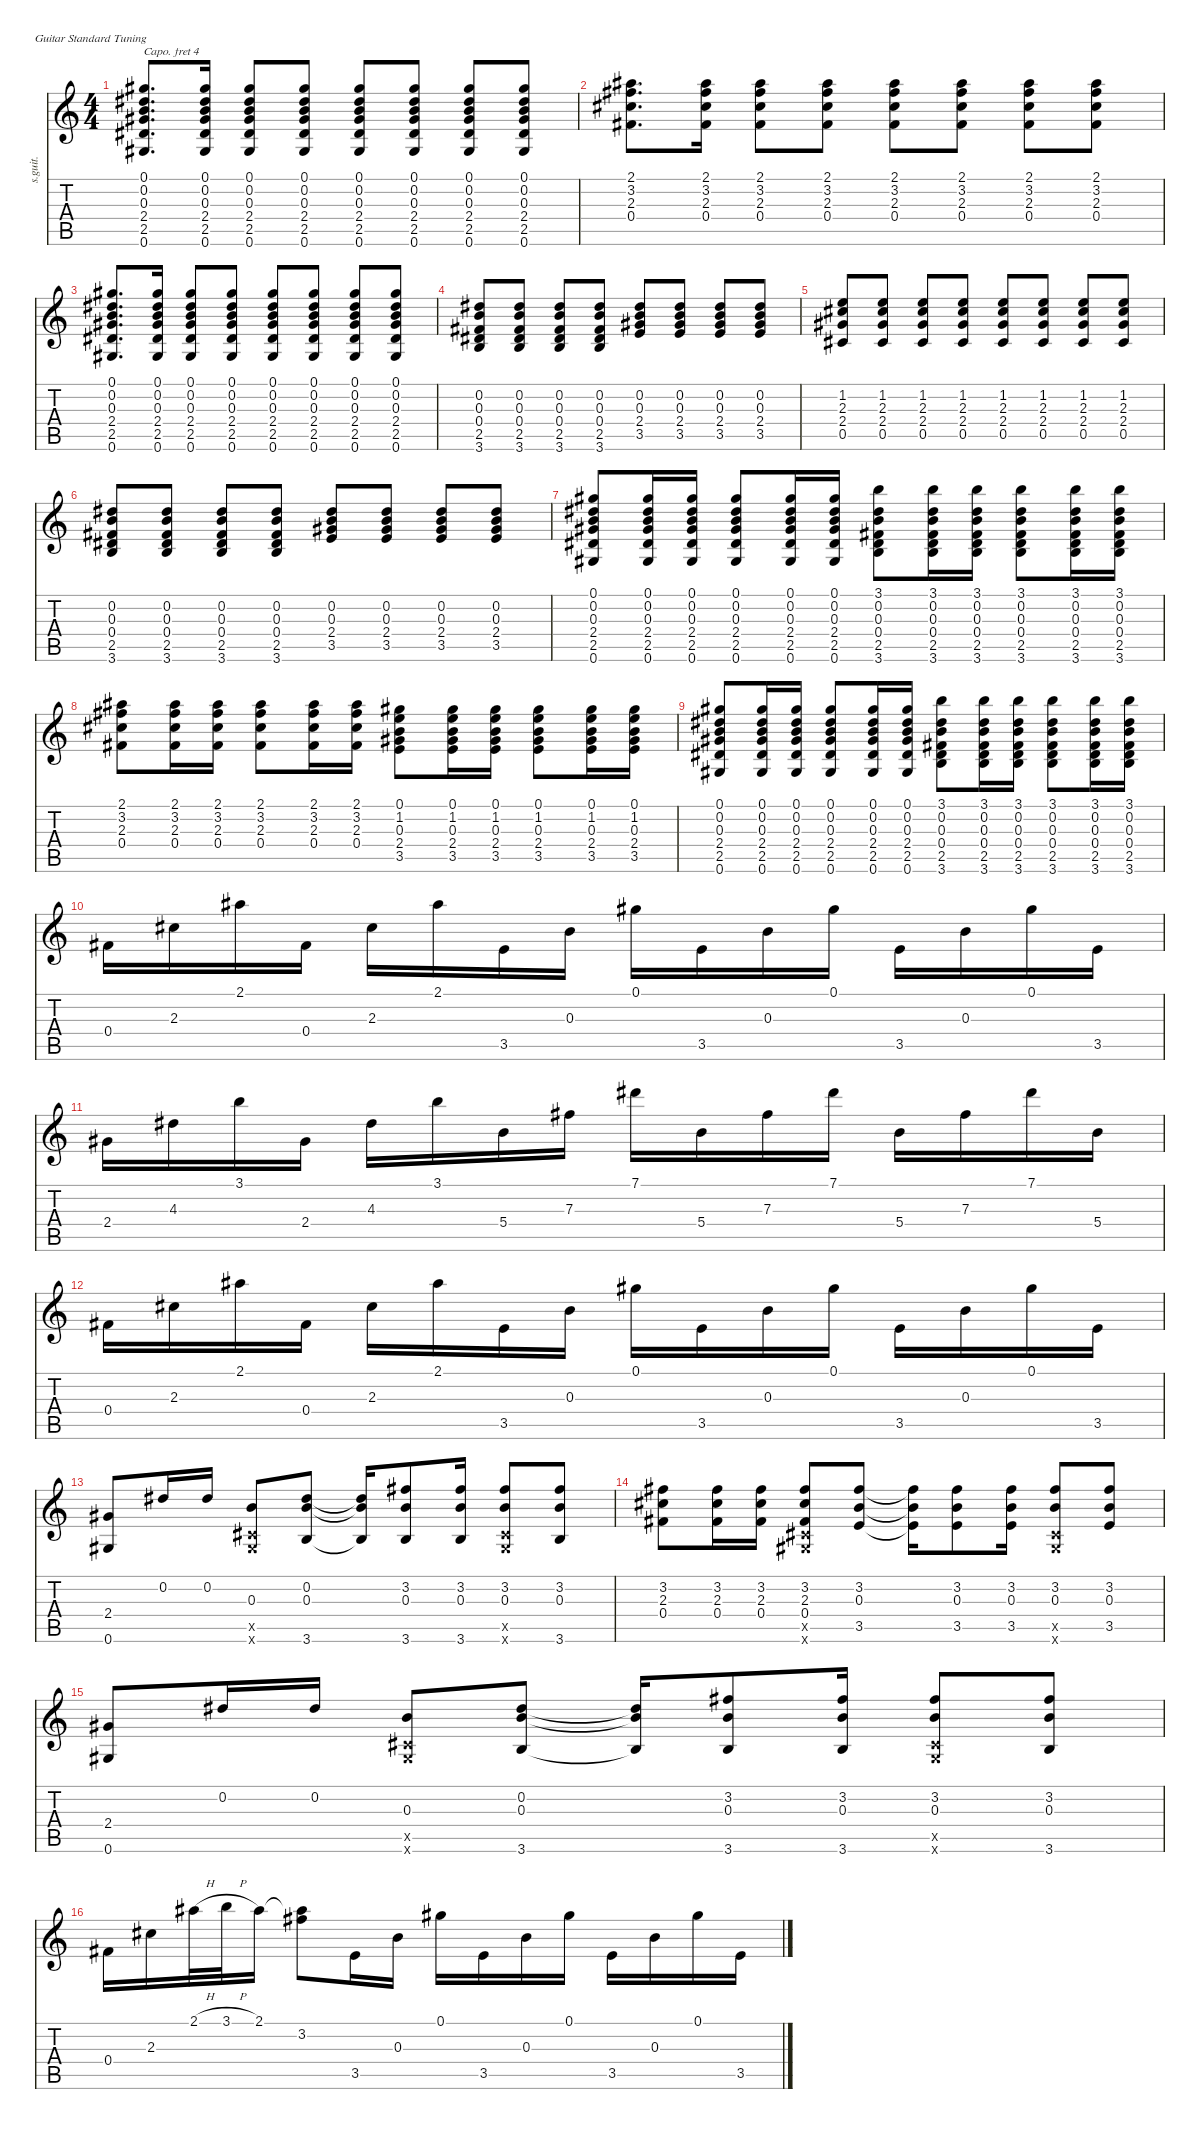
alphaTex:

\defaultSystemsLayout 4
\hideDynamics
\bracketExtendMode nobrackets
\track ("" "s.guit.") {instrument acousticguitarsteel}
\staff {score tabs}
\capo 4
\tuning (E4 B3 G3 D3 A2 E2)
\ts (4 4)
\tempo (90 hide)
\clef g2
\ks c
(0.1 0.2 0.3 2.4 2.5 0.6).8{d dy f} (0.1 0.2 0.3 2.4 2.5 0.6).16 (0.1 0.2 0.3 2.4 2.5 0.6).8 (0.1 0.2 0.3 2.4 2.5 0.6).8 (0.1 0.2 0.3 2.4 2.5 0.6).8 (0.1 0.2 0.3 2.4 2.5 0.6).8 (0.1 0.2 0.3 2.4 2.5 0.6).8 (0.1 0.2 0.3 2.4 2.5 0.6).8 |
(2.1{acc #} 3.2 2.3 0.4).8{d} (2.1{acc #} 3.2 2.3 0.4).16 (2.1{acc #} 3.2 2.3 0.4).8 (2.1{acc #} 3.2 2.3 0.4).8 (2.1{acc #} 3.2 2.3 0.4).8 (2.1{acc #} 3.2 2.3 0.4).8 (2.1{acc #} 3.2 2.3 0.4).8 (2.1{acc #} 3.2 2.3 0.4).8 |
(0.1 0.2 0.3 2.4 2.5 0.6).8{d} (0.1 0.2 0.3 2.4 2.5 0.6).16 (0.1 0.2 0.3 2.4 2.5 0.6).8 (0.1 0.2 0.3 2.4 2.5 0.6).8 (0.1 0.2 0.3 2.4 2.5 0.6).8 (0.1 0.2 0.3 2.4 2.5 0.6).8 (0.1 0.2 0.3 2.4 2.5 0.6).8 (0.1 0.2 0.3 2.4 2.5 0.6).8 |
(0.2 0.3 0.4 2.5 3.6).8 (0.2 0.3 0.4 2.5 3.6).8 (0.2 0.3 0.4 2.5 3.6).8 (0.2 0.3 0.4 2.5 3.6).8 (0.2 0.3 2.4 3.5).8 (0.2 0.3 2.4 3.5).8 (0.2 0.3 2.4 3.5).8 (0.2 0.3 2.4 3.5).8 |
(1.2 2.3 2.4 0.5).8 (1.2 2.3 2.4 0.5).8 (1.2 2.3 2.4 0.5).8 (1.2 2.3 2.4 0.5).8 (1.2 2.3 2.4 0.5).8 (1.2 2.3 2.4 0.5).8 (1.2 2.3 2.4 0.5).8 (1.2 2.3 2.4 0.5).8 |
(0.2 0.3 0.4 2.5 3.6).8 (0.2 0.3 0.4 2.5 3.6).8 (0.2 0.3 0.4 2.5 3.6).8 (0.2 0.3 0.4 2.5 3.6).8 (0.2 0.3 2.4 3.5).8 (0.2 0.3 2.4 3.5).8 (0.2 0.3 2.4 3.5).8 (0.2 0.3 2.4 3.5).8 |
(0.1 0.2 0.3 2.4 2.5 0.6).8 (0.1 0.2 0.3 2.4 2.5 0.6).16 (0.1 0.2 0.3 2.4 2.5 0.6).16 (0.1 0.2 0.3 2.4 2.5 0.6).8 (0.1 0.2 0.3 2.4 2.5 0.6).16 (0.1 0.2 0.3 2.4 2.5 0.6).16 (3.1 0.2 0.3 0.4 2.5 3.6).8 (3.1 0.2 0.3 0.4 2.5 3.6).16 (3.1 0.2 0.3 0.4 2.5 3.6).16 (3.1 0.2 0.3 0.4 2.5 3.6).8 (3.1 0.2 0.3 0.4 2.5 3.6).16 (3.1 0.2 0.3 0.4 2.5 3.6).16 |
(2.1{acc #} 3.2 2.3 0.4).8 (2.1{acc #} 3.2 2.3 0.4).16 (2.1{acc #} 3.2 2.3 0.4).16 (2.1{acc #} 3.2 2.3 0.4).8 (2.1{acc #} 3.2 2.3 0.4).16 (2.1{acc #} 3.2 2.3 0.4).16 (0.1 1.2 0.3 2.4 3.5).8 (0.1 1.2 0.3 2.4 3.5).16 (0.1 1.2 0.3 2.4 3.5).16 (0.1 1.2 0.3 2.4 3.5).8 (0.1 1.2 0.3 2.4 3.5).16 (0.1 1.2 0.3 2.4 3.5).16 |
(0.1 0.2 0.3 2.4 2.5 0.6).8 (0.1 0.2 0.3 2.4 2.5 0.6).16 (0.1 0.2 0.3 2.4 2.5 0.6).16 (0.1 0.2 0.3 2.4 2.5 0.6).8 (0.1 0.2 0.3 2.4 2.5 0.6).16 (0.1 0.2 0.3 2.4 2.5 0.6).16 (3.1 0.2 0.3 0.4 2.5 3.6).8 (3.1 0.2 0.3 0.4 2.5 3.6).16 (3.1 0.2 0.3 0.4 2.5 3.6).16 (3.1 0.2 0.3 0.4 2.5 3.6).8 (3.1 0.2 0.3 0.4 2.5 3.6).16 (3.1 0.2 0.3 0.4 2.5 3.6).16 |
0.4.16 2.3.16 2.1{acc #}.16 0.4.16 2.3.16 2.1{acc #}.16 3.5.16 0.3.16 0.1.16 3.5.16 0.3.16 0.1.16 3.5.16 0.3.16 0.1.16 3.5.16 |
2.4.16 4.3.16 3.1.16 2.4.16 4.3.16 3.1.16 5.4.16 7.3.16 7.1.16 5.4.16 7.3.16 7.1.16 5.4.16 7.3.16 7.1.16 5.4.16 |
0.4.16 2.3.16 2.1{acc #}.16 0.4.16 2.3.16 2.1{acc #}.16 3.5.16 0.3.16 0.1.16 3.5.16 0.3.16 0.1.16 3.5.16 0.3.16 0.1.16 3.5.16 |
(2.4 0.6).8 0.2.16 0.2.16 (0.3 0.5{x} 0.6{x}).8 (0.2 0.3 3.6).8 (0.2{t} 0.3{t} 3.6{t}).16 (3.2 0.3 3.6).8 (3.2 0.3 3.6).16 (3.2 0.3 0.5{x} 0.6{x}).8 (3.2 0.3 3.6).8 |
(3.2 2.3 0.4).8 (3.2 2.3 0.4).16 (3.2 2.3 0.4).16 (3.2 2.3 0.4 0.5{x} 0.6{x}).8 (3.2 0.3 3.5).8 (3.2{t} 0.3{t} 3.5{t}).16 (3.2 0.3 3.5).8 (3.2 0.3 3.5).16 (3.2 0.3 0.5{x} 0.6{x}).8 (3.2 0.3 3.5).8 |
(2.4 0.6).8 0.2.16 0.2.16 (0.3 0.5{x} 0.6{x}).8 (0.2 0.3 3.6).8 (0.2{t} 0.3{t} 3.6{t}).16 (3.2 0.3 3.6).8 (3.2 0.3 3.6).16 (3.2 0.3 0.5{x} 0.6{x}).8 (3.2 0.3 3.6).8 |
0.4.16 2.3.16 2.1{h acc #}.32 3.1{h}.32 2.1{acc #}.16 (2.1{t acc #} 3.2).8 3.5.16 0.3.16 0.1.16 3.5.16 0.3.16 0.1.16 3.5.16 0.3.16 0.1.16 3.5.16
